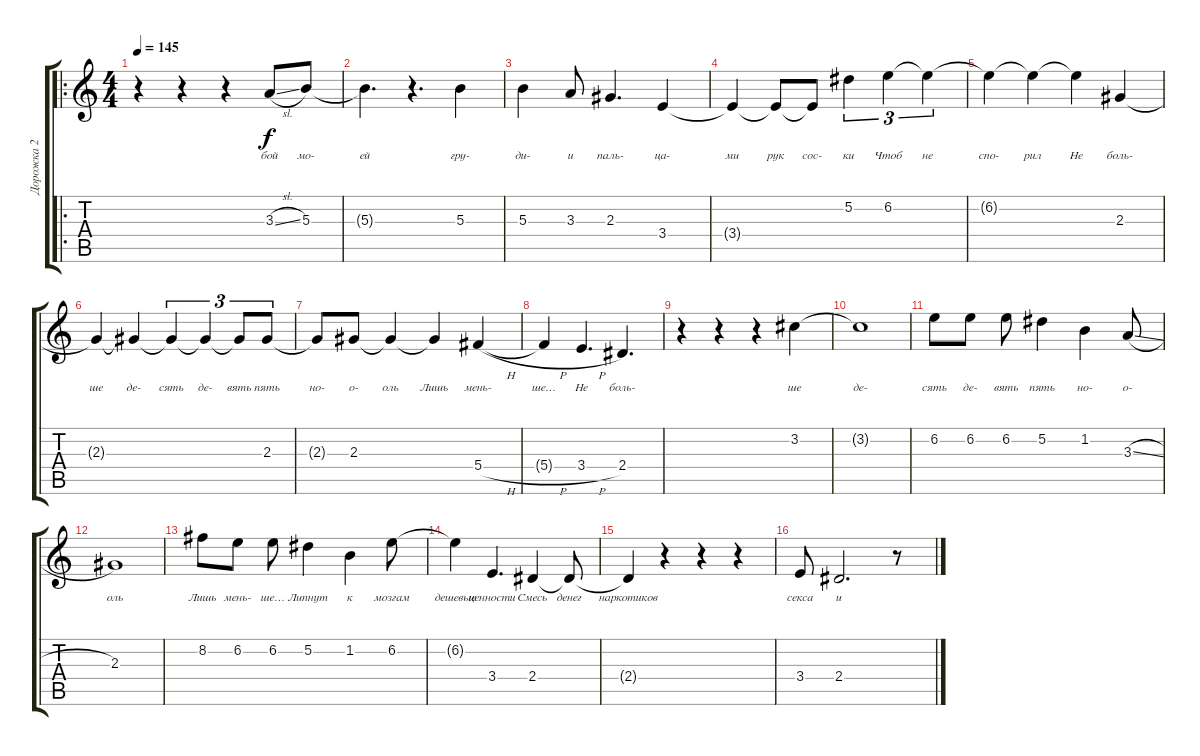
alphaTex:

\track ("Дорожка 2" "Дорожка 2") {instrument overdrivenguitar}
\staff {score tabs}
\tuning (Eb4 Bb3 Gb3 Db3 Ab2 Db2) {hide}
\ro
\ts (4 4)
\tempo 145
\clef g2
\ks c
r.4{dy f} r.4 r.4 3.3{sl}.8{lyrics (0 "бой") lyrics (1 "") lyrics (2 "") lyrics (3 "") lyrics (4 "")} 5.3.8{lyrics (0 "мо-") lyrics (1 "") lyrics (2 "") lyrics (3 "") lyrics (4 "")} |
5.3{t}.4{d lyrics (0 "ей") lyrics (1 "") lyrics (2 "") lyrics (3 "") lyrics (4 "")} r.4{d} 5.3.4{lyrics (0 "гру-") lyrics (1 "") lyrics (2 "") lyrics (3 "") lyrics (4 "")} |
5.3.4{lyrics (0 "ди-") lyrics (1 "") lyrics (2 "") lyrics (3 "") lyrics (4 "")} 3.3.8{lyrics (0 "и") lyrics (1 "") lyrics (2 "") lyrics (3 "") lyrics (4 "")} 2.3.4{d lyrics (0 "паль-") lyrics (1 "") lyrics (2 "") lyrics (3 "") lyrics (4 "")} 3.4.4{lyrics (0 "ца-") lyrics (1 "") lyrics (2 "") lyrics (3 "") lyrics (4 "")} |
3.4{t}.4{lyrics (0 "ми") lyrics (1 "") lyrics (2 "") lyrics (3 "") lyrics (4 "")} 3.4{t}.8{lyrics (0 "рук") lyrics (1 "") lyrics (2 "") lyrics (3 "") lyrics (4 "")} 3.4{t}.8{lyrics (0 "сос-") lyrics (1 "") lyrics (2 "") lyrics (3 "") lyrics (4 "")} 5.2.4{tu (3 2) lyrics (0 "ки") lyrics (1 "") lyrics (2 "") lyrics (3 "") lyrics (4 "")} 6.2.4{tu (3 2) lyrics (0 "Чтоб") lyrics (1 "") lyrics (2 "") lyrics (3 "") lyrics (4 "")} 6.2{t}.4{tu (3 2) lyrics (0 "не") lyrics (1 "") lyrics (2 "") lyrics (3 "") lyrics (4 "")} |
6.2{t}.4{lyrics (0 "спо-") lyrics (1 "") lyrics (2 "") lyrics (3 "") lyrics (4 "")} 6.2{t}.4{lyrics (0 "рил") lyrics (1 "") lyrics (2 "") lyrics (3 "") lyrics (4 "")} 6.2{t}.4{lyrics (0 "Не") lyrics (1 "") lyrics (2 "") lyrics (3 "") lyrics (4 "")} 2.3.4{lyrics (0 "боль-") lyrics (1 "") lyrics (2 "") lyrics (3 "") lyrics (4 "")} |
2.3{t}.4{lyrics (0 "ше") lyrics (1 "") lyrics (2 "") lyrics (3 "") lyrics (4 "")} 2.3{t}.4{lyrics (0 "де-") lyrics (1 "") lyrics (2 "") lyrics (3 "") lyrics (4 "")} 2.3{t}.4{tu (3 2) lyrics (0 "сять") lyrics (1 "") lyrics (2 "") lyrics (3 "") lyrics (4 "")} 2.3{t}.4{tu (3 2) lyrics (0 "де-") lyrics (1 "") lyrics (2 "") lyrics (3 "") lyrics (4 "")} 2.3{t}.8{tu (3 2) lyrics (0 "вять") lyrics (1 "") lyrics (2 "") lyrics (3 "") lyrics (4 "")} 2.3.8{tu (3 2) lyrics (0 "пять") lyrics (1 "") lyrics (2 "") lyrics (3 "") lyrics (4 "")} |
2.3{t}.8{lyrics (0 "но-") lyrics (1 "") lyrics (2 "") lyrics (3 "") lyrics (4 "")} 2.3.8{lyrics (0 "о-") lyrics (1 "") lyrics (2 "") lyrics (3 "") lyrics (4 "")} 2.3{t}.4{lyrics (0 "оль") lyrics (1 "") lyrics (2 "") lyrics (3 "") lyrics (4 "")} 2.3{t}.4{lyrics (0 "Лишь") lyrics (1 "") lyrics (2 "") lyrics (3 "") lyrics (4 "")} 5.4{h}.4{lyrics (0 "мень-") lyrics (1 "") lyrics (2 "") lyrics (3 "") lyrics (4 "")} |
5.4{h t}.4{lyrics (0 "ше…") lyrics (1 "") lyrics (2 "") lyrics (3 "") lyrics (4 "")} 3.4{h}.4{d lyrics (0 "Не") lyrics (1 "") lyrics (2 "") lyrics (3 "") lyrics (4 "")} 2.4.4{d lyrics (0 "боль-") lyrics (1 "") lyrics (2 "") lyrics (3 "") lyrics (4 "")} |
r.4 r.4 r.4 3.2.4{lyrics (0 "ше") lyrics (1 "") lyrics (2 "") lyrics (3 "") lyrics (4 "")} |
3.2{t}.1{lyrics (0 "де-") lyrics (1 "") lyrics (2 "") lyrics (3 "") lyrics (4 "")} |
6.2.8{lyrics (0 "сять") lyrics (1 "") lyrics (2 "") lyrics (3 "") lyrics (4 "")} 6.2.8{lyrics (0 "де-") lyrics (1 "") lyrics (2 "") lyrics (3 "") lyrics (4 "")} 6.2.8{lyrics (0 "вять") lyrics (1 "") lyrics (2 "") lyrics (3 "") lyrics (4 "")} 5.2.4{lyrics (0 "пять") lyrics (1 "") lyrics (2 "") lyrics (3 "") lyrics (4 "")} 1.2.4{lyrics (0 "но-") lyrics (1 "") lyrics (2 "") lyrics (3 "") lyrics (4 "")} 3.3{sl}.8{lyrics (0 "о-") lyrics (1 "") lyrics (2 "") lyrics (3 "") lyrics (4 "")} |
2.3.1{lyrics (0 "оль") lyrics (1 "") lyrics (2 "") lyrics (3 "") lyrics (4 "")} |
8.2.8{lyrics (0 "Лишь") lyrics (1 "") lyrics (2 "") lyrics (3 "") lyrics (4 "")} 6.2.8{lyrics (0 "мень-") lyrics (1 "") lyrics (2 "") lyrics (3 "") lyrics (4 "")} 6.2.8{lyrics (0 "ше…") lyrics (1 "") lyrics (2 "") lyrics (3 "") lyrics (4 "")} 5.2.4{lyrics (0 "Липнут") lyrics (1 "") lyrics (2 "") lyrics (3 "") lyrics (4 "")} 1.2.4{lyrics (0 "к") lyrics (1 "") lyrics (2 "") lyrics (3 "") lyrics (4 "")} 6.2.8{lyrics (0 "мозгам") lyrics (1 "") lyrics (2 "") lyrics (3 "") lyrics (4 "")} |
6.2{t}.4{lyrics (0 "дешевые") lyrics (1 "") lyrics (2 "") lyrics (3 "") lyrics (4 "")} 3.4.4{d lyrics (0 "ценности") lyrics (1 "") lyrics (2 "") lyrics (3 "") lyrics (4 "")} 2.4.4{lyrics (0 "Смесь") lyrics (1 "") lyrics (2 "") lyrics (3 "") lyrics (4 "")} 2.4{t}.8{lyrics (0 "денег") lyrics (1 "") lyrics (2 "") lyrics (3 "") lyrics (4 "")} |
2.4{t}.4{lyrics (0 "наркотиков") lyrics (1 "") lyrics (2 "") lyrics (3 "") lyrics (4 "")} r.4 r.4 r.4 |
3.4.8{lyrics (0 "секса") lyrics (1 "") lyrics (2 "") lyrics (3 "") lyrics (4 "")} 2.4.2{d lyrics (0 "и") lyrics (1 "") lyrics (2 "") lyrics (3 "") lyrics (4 "")} r.8
